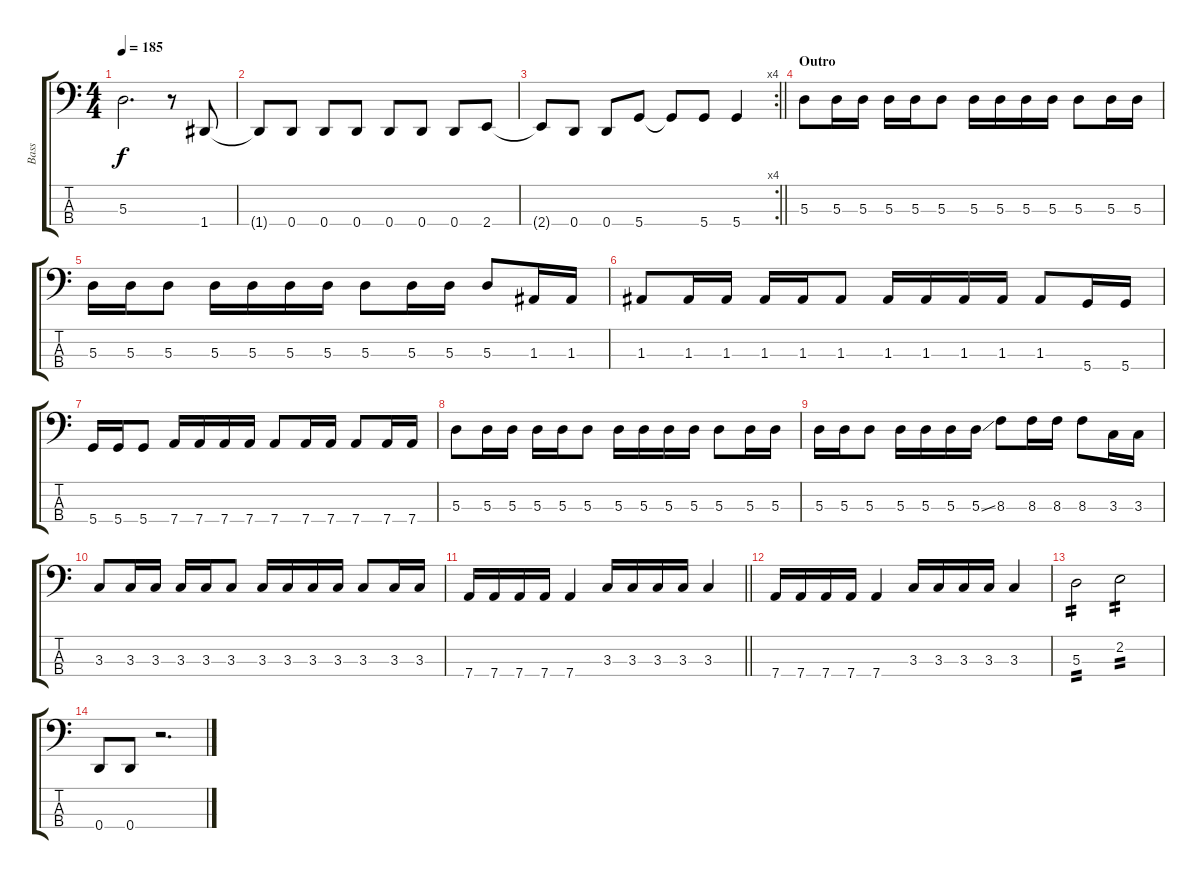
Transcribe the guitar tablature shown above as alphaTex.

\track ("Bass" "Bass") {instrument electricbassfinger}
\staff {score tabs}
\tuning (G2 D2 A1 D1) {hide}
\ts (4 4)
\tempo 185
\clef f4
\ks c
5.3{t}.2{d dy f} r.8 1.4.8 |
1.4{t}.8 0.4.8 0.4.8 0.4.8 0.4.8 0.4.8 0.4.8 2.4.8 |
\rc 4
\barLineRight lightlight
2.4{t}.8 0.4.8 0.4.8 5.4.8 5.4{t}.8 5.4.8 5.4.4 |
\section ("" "Outro")
5.3.8 5.3.16 5.3.16 5.3.16 5.3.16 5.3.8 5.3.16 5.3.16 5.3.16 5.3.16 5.3.8 5.3.16 5.3.16 |
5.3.16 5.3.16 5.3.8 5.3.16 5.3.16 5.3.16 5.3.16 5.3.8 5.3.16 5.3.16 5.3.8 1.3.16 1.3.16 |
1.3.8 1.3.16 1.3.16 1.3.16 1.3.16 1.3.8 1.3.16 1.3.16 1.3.16 1.3.16 1.3.8 5.4.16 5.4.16 |
5.4.16 5.4.16 5.4.8 7.4.16 7.4.16 7.4.16 7.4.16 7.4.8 7.4.16 7.4.16 7.4.8 7.4.16 7.4.16 |
5.3.8 5.3.16 5.3.16 5.3.16 5.3.16 5.3.8 5.3.16 5.3.16 5.3.16 5.3.16 5.3.8 5.3.16 5.3.16 |
5.3.16 5.3.16 5.3.8 5.3.16 5.3.16 5.3.16 5.3{ss}.16 8.3.8 8.3.16 8.3.16 8.3.8 3.3.16 3.3.16 |
3.3.8 3.3.16 3.3.16 3.3.16 3.3.16 3.3.8 3.3.16 3.3.16 3.3.16 3.3.16 3.3.8 3.3.16 3.3.16 |
\barLineRight lightlight
7.4.16 7.4.16 7.4.16 7.4.16 7.4.4 3.3.16 3.3.16 3.3.16 3.3.16 3.3.4 |
7.4.16 7.4.16 7.4.16 7.4.16 7.4.4 3.3.16 3.3.16 3.3.16 3.3.16 3.3.4 |
5.3.2{tp 2} 2.2.2{tp 2} |
0.4.8 0.4.8 r.2{d}
